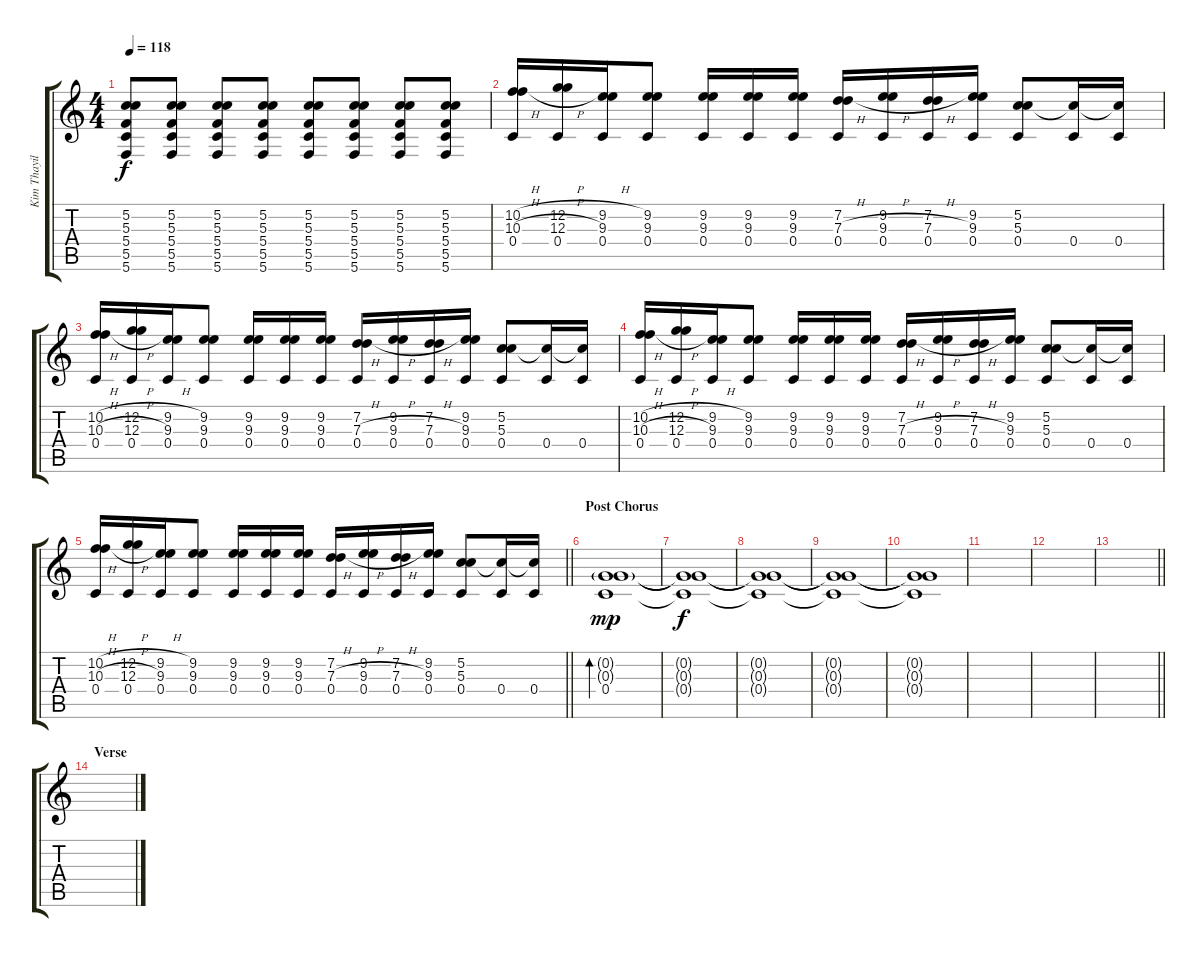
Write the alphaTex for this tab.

\track ("Kim Thayil" "Kim Thayil") {instrument distortionguitar}
\staff {score tabs}
\tuning (E4 G3 G3 C3 G2 C2) {hide}
\ts (4 4)
\tempo 118
\clef g2
\ks c
(5.2 5.3 5.4 5.5 5.6).8{dy f} (5.2 5.3 5.4 5.5 5.6).8 (5.2 5.3 5.4 5.5 5.6).8 (5.2 5.3 5.4 5.5 5.6).8 (5.2 5.3 5.4 5.5 5.6).8 (5.2 5.3 5.4 5.5 5.6).8 (5.2 5.3 5.4 5.5 5.6).8 (5.2 5.3 5.4 5.5 5.6).8 |
(10.2{h} 10.3{h} 0.4).16 (12.2{h} 12.3{h} 0.4).16 (9.2{h} 9.3 0.4).16 (9.2 9.3 0.4).8 (9.2 9.3 0.4).16 (9.2 9.3 0.4).16 (9.2 9.3 0.4).16 (7.2{h} 7.3{h} 0.4).16 (9.2{h} 9.3{h} 0.4).16 (7.2{h} 7.3{h} 0.4).16 (9.2 9.3 0.4).16 (5.2 5.3 0.4).8 (5.3{t} 0.4).16 (5.3{t} 0.4).16 |
(10.2{h} 10.3{h} 0.4).16 (12.2{h} 12.3{h} 0.4).16 (9.2{h} 9.3 0.4).16 (9.2 9.3 0.4).8 (9.2 9.3 0.4).16 (9.2 9.3 0.4).16 (9.2 9.3 0.4).16 (7.2{h} 7.3{h} 0.4).16 (9.2{h} 9.3{h} 0.4).16 (7.2{h} 7.3{h} 0.4).16 (9.2 9.3 0.4).16 (5.2 5.3 0.4).8 (5.3{t} 0.4).16 (5.3{t} 0.4).16 |
(10.2{h} 10.3{h} 0.4).16 (12.2{h} 12.3{h} 0.4).16 (9.2{h} 9.3 0.4).16 (9.2 9.3 0.4).8 (9.2 9.3 0.4).16 (9.2 9.3 0.4).16 (9.2 9.3 0.4).16 (7.2{h} 7.3{h} 0.4).16 (9.2{h} 9.3{h} 0.4).16 (7.2{h} 7.3{h} 0.4).16 (9.2 9.3 0.4).16 (5.2 5.3 0.4).8 (5.3{t} 0.4).16 (5.3{t} 0.4).16 |
\barLineRight lightlight
(10.2{h} 10.3{h} 0.4).16 (12.2{h} 12.3{h} 0.4).16 (9.2{h} 9.3 0.4).16 (9.2 9.3 0.4).8 (9.2 9.3 0.4).16 (9.2 9.3 0.4).16 (9.2 9.3 0.4).16 (7.2{h} 7.3{h} 0.4).16 (9.2{h} 9.3{h} 0.4).16 (7.2{h} 7.3{h} 0.4).16 (9.2 9.3 0.4).16 (5.2 5.3 0.4).8 (5.3{t} 0.4).16 (5.3{t} 0.4).16 |
\section ("" "Post Chorus")
(0.2{g} 0.3{g} 0.4).1{bd 60 dy mp} |
(0.2{t} 0.3{t} 0.4{t}).1{dy f} |
(0.2{t} 0.3{t} 0.4{t}).1 |
(0.2{t} 0.3{t} 0.4{t}).1 |
(0.2{t} 0.3{t} 0.4{t}).1 |
|
|
\barLineRight lightlight
|
\section ("" "Verse")
